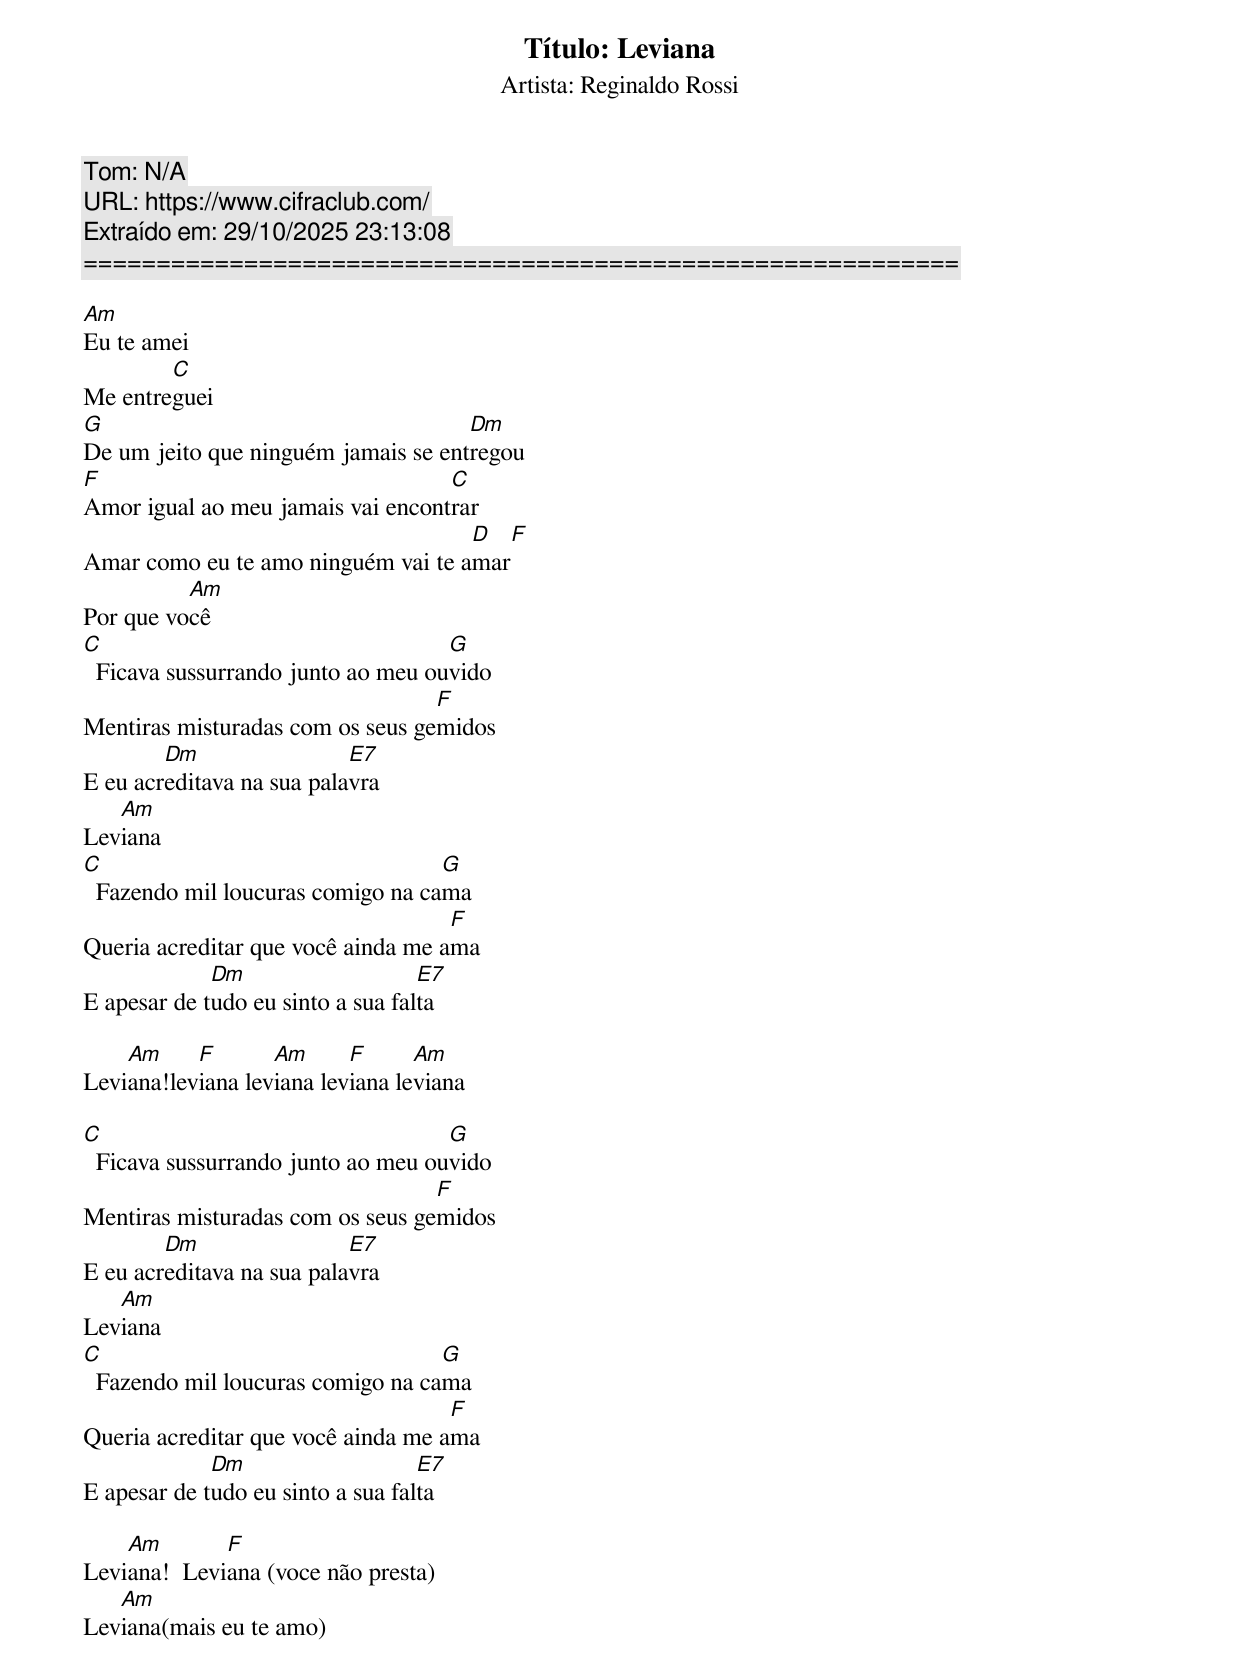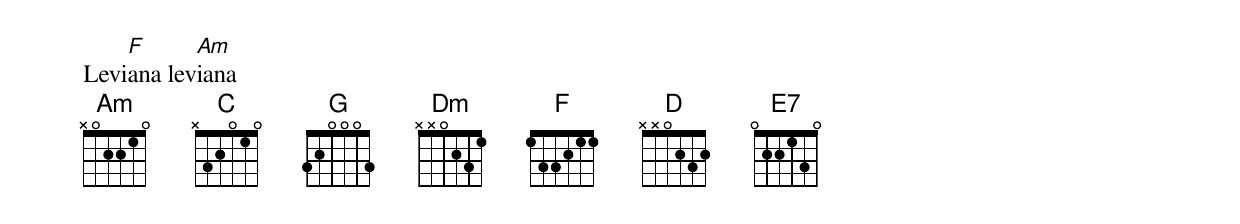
Título: Leviana
Artista: Reginaldo Rossi
Tom: N/A
URL: https://www.cifraclub.com/
Extraído em: 29/10/2025 23:13:08
============================================================

Am
Eu te amei
        C
Me entreguei
G                                    Dm
De um jeito que ninguém jamais se entregou
F                                  C
Amor igual ao meu jamais vai encontrar
                                    D   F
Amar como eu te amo ninguém vai te amar
          Am
Por que você
C                                   G
  Ficava sussurrando junto ao meu ouvido
                                  F
Mentiras misturadas com os seus gemidos
        Dm                 E7
E eu acreditava na sua palavra
   Am
Leviana
C                                  G
  Fazendo mil loucuras comigo na cama
                                    F
Queria acreditar que você ainda me ama
             Dm                    E7
E apesar de tudo eu sinto a sua falta

    Am     F       Am      F      Am
Leviana!leviana leviana leviana leviana

C                                   G
  Ficava sussurrando junto ao meu ouvido
                                  F
Mentiras misturadas com os seus gemidos
        Dm                 E7
E eu acreditava na sua palavra
   Am
Leviana
C                                  G
  Fazendo mil loucuras comigo na cama
                                    F
Queria acreditar que você ainda me ama
             Dm                    E7
E apesar de tudo eu sinto a sua falta

    Am        F
Leviana!  Leviana (voce não presta)
   Am
Leviana(mais eu te amo)
    F      Am
Leviana leviana
